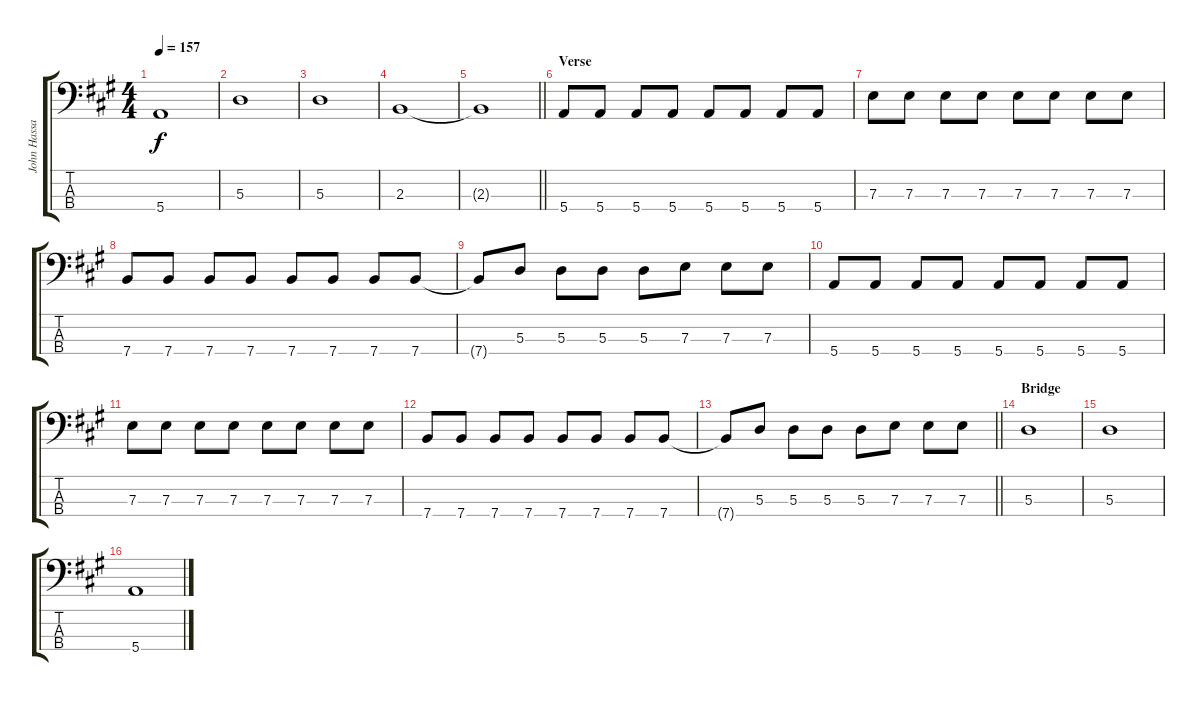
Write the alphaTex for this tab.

\track ("John Hassall" "John Hassa") {instrument electricbasspick}
\staff {score tabs}
\tuning (G2 D2 A1 E1) {hide}
\ts (4 4)
\tempo 157
\clef f4
\ks a
5.4{t}.1{dy f} |
5.3.1 |
5.3.1 |
2.3.1 |
\barLineRight lightlight
2.3{t}.1 |
\section ("" "Verse")
5.4.8 5.4.8 5.4.8 5.4.8 5.4.8 5.4.8 5.4.8 5.4.8 |
7.3.8 7.3.8 7.3.8 7.3.8 7.3.8 7.3.8 7.3.8 7.3.8 |
7.4.8 7.4.8 7.4.8 7.4.8 7.4.8 7.4.8 7.4.8 7.4.8 |
7.4{t}.8 5.3.8 5.3.8 5.3.8 5.3.8 7.3.8 7.3.8 7.3.8 |
5.4.8 5.4.8 5.4.8 5.4.8 5.4.8 5.4.8 5.4.8 5.4.8 |
7.3.8 7.3.8 7.3.8 7.3.8 7.3.8 7.3.8 7.3.8 7.3.8 |
7.4.8 7.4.8 7.4.8 7.4.8 7.4.8 7.4.8 7.4.8 7.4.8 |
\barLineRight lightlight
7.4{t}.8 5.3.8 5.3.8 5.3.8 5.3.8 7.3.8 7.3.8 7.3.8 |
\section ("" "Bridge")
5.3.1 |
5.3.1 |
5.4.1
